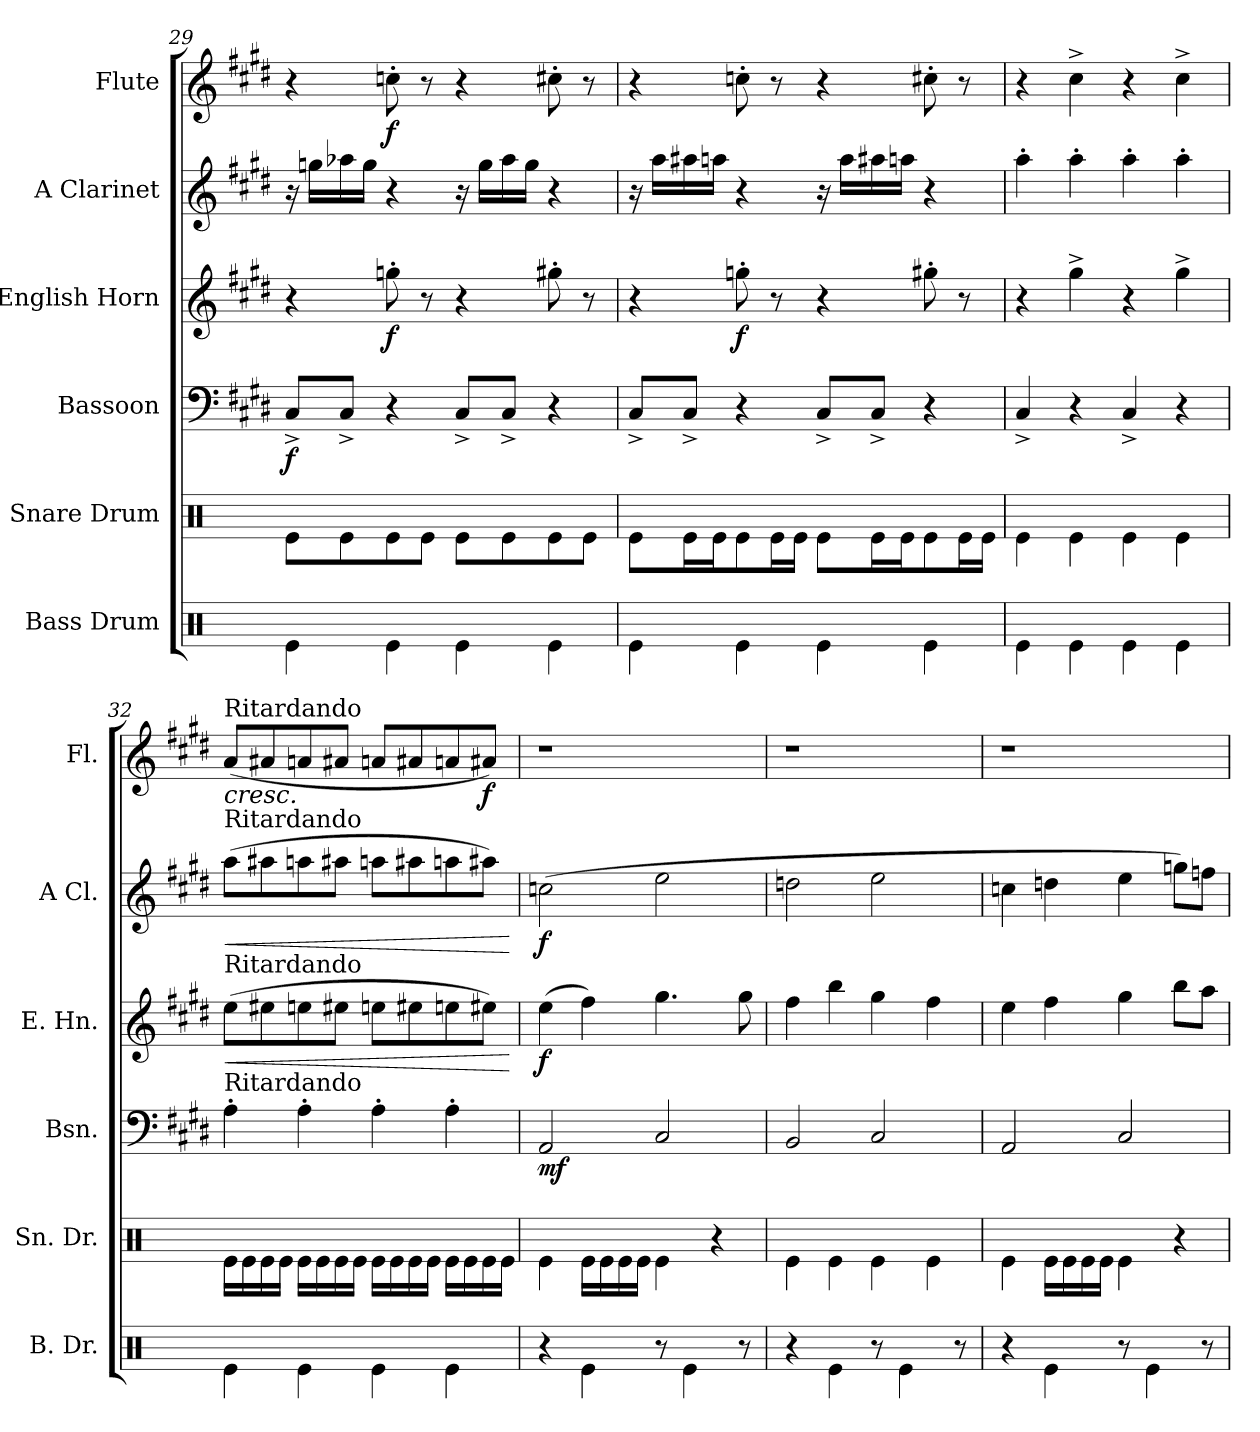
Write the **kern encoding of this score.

**kern	**kern	**kern	**dynam	**kern	**dynam	**kern	**dynam	**kern	**dynam
*part6	*part5	*part4	*part4	*part3	*part3	*part2	*part2	*part1	*part1
*staff6	*staff5	*staff4	*staff4	*staff3	*staff3	*staff2	*staff2	*staff1	*staff1
*I"Bass Drum	*I"Snare Drum	*I"Bassoon	*	*I"English Horn	*	*I"A Clarinet	*	*I"Flute	*
*I'B. Dr.	*I'Sn. Dr.	*I'Bsn.	*	*I'E. Hn.	*	*I'A Cl.	*	*I'Fl.	*
!!LO:LB:g=z
*clefX	*clefX	*clefF4	*	*clefG2	*	*clefG2	*	*clefG2	*
*	*	*	*	*ITrd4c7	*	*ITrd2c3	*	*	*
*k[]	*k[]	*k[f#c#g#d#]	*	*k[f#c#g#]	*	*k[f#c#g#d#a#e#b#]	*	*k[f#c#g#d#]	*
=29	=29	=29	=29	=29	=29	=29	=29	=29	=29
!	!	!	!LO:DY:b	!	!	!	!	!	!
4Re\	8Re\L	8C#^/L	f	4r	.	16r	.	4r	.
.	.	.	.	.	.	16een\LL	.	.	.
.	8Re\	8C#^/J	.	.	.	16ffn\	.	.	.
.	.	.	.	.	.	16ee\JJ	.	.	.
!	!	!	!	!	!LO:DY:b	!	!	!	!LO:DY:b
4Re\	8Re\	4r	.	8ccn'\	f	4r	.	8ccn'\	f
.	8Re\J	.	.	8r	.	.	.	8r	.
4Re\	8Re\L	8C#^/L	.	4r	.	16r	.	4r	.
.	.	.	.	.	.	16ee\LL	.	.	.
.	8Re\	8C#^/J	.	.	.	16ff\	.	.	.
.	.	.	.	.	.	16ee\JJ	.	.	.
4Re\	8Re\	4r	.	8cc#X'\	.	4r	.	8cc#X'\	.
.	8Re\J	.	.	8r	.	.	.	8r	.
=30	=30	=30	=30	=30	=30	=30	=30	=30	=30
4Re\	8Re\L	8C#^/L	.	4r	.	16r	.	4r	.
.	.	.	.	.	.	16ff#\LL	.	.	.
.	16Re\L	8C#^/J	.	.	.	16ff##X\	.	.	.
.	16Re\J	.	.	.	.	16ff#X\JJ	.	.	.
!	!	!	!	!	!LO:DY:b	!	!	!	!
4Re\	8Re\	4r	.	8ccn'\	f	4r	.	8ccn'\	.
.	16Re\L	.	.	8r	.	.	.	8r	.
.	16Re\JJ	.	.	.	.	.	.	.	.
4Re\	8Re\L	8C#^/L	.	4r	.	16r	.	4r	.
.	.	.	.	.	.	16ff#\LL	.	.	.
.	16Re\L	8C#^/J	.	.	.	16ff##X\	.	.	.
.	16Re\J	.	.	.	.	16ff#X\JJ	.	.	.
4Re\	8Re\	4r	.	8cc#X'\	.	4r	.	8cc#X'\	.
.	16Re\L	.	.	8r	.	.	.	8r	.
.	16Re\JJ	.	.	.	.	.	.	.	.
!!LO:PB:g=z
=31	=31	=31	=31	=31	=31	=31	=31	=31	=31
4Re\	4Re\	4C#^/	.	4r	.	4ff#'\	.	4r	.
4Re\	4Re\	4r	.	4cc#^\	.	4ff#'\	.	4cc#^\	.
4Re\	4Re\	4C#^/	.	4r	.	4ff#'\	.	4r	.
4Re\	4Re\	4r	.	4cc#^\	.	4ff#'\	.	4cc#^\	.
=32	=32	=32	=32	=32	=32	=32	=32	=32	=32
!	!	!	!	!	!	!	!	!LO:TX:a:t=Ritardando	!
!	!	!	!	!	!	!LO:TX:a:t=Ritardando	!	!	!
!	!	!	!	!LO:TX:a:t=Ritardando	!	!	!	!	!
!	!	!LO:TX:a:t=Ritardando	!	!	!	!	!	!	!
!	!	!	!	!	!LO:HP:b	!	!LO:HP:b	!	!LO:HP:b
4Re\	16Re\LL	4A'\	.	(8a\L	<	(8ff#\L	<	(8a/L	<
.	16Re\	.	.	.	.	.	.	.	.
.	16Re\	.	.	8a#X\	.	8ff##X\	.	8a#X/	.
.	16Re\JJ	.	.	.	.	.	.	.	.
4Re\	16Re\LL	4A'\	.	8an\	.	8ff#X\	.	8an/	.
.	16Re\	.	.	.	.	.	.	.	.
.	16Re\	.	.	8a#X\J	.	8ff##X\J	.	8a#X/J	.
.	16Re\JJ	.	.	.	.	.	.	.	.
4Re\	16Re\LL	4A'\	.	8an\L	.	8ff#X\L	.	8an/L	.
.	16Re\	.	.	.	.	.	.	.	.
.	16Re\	.	.	8a#X\	.	8ff##X\	.	8a#X/	.
.	16Re\JJ	.	.	.	.	.	.	.	.
4Re\	16Re\LL	4A'\	.	8an\	.	8ff#X\	.	8an/	.
.	16Re\	.	.	.	.	.	.	.	.
!	!	!	!	!	!	!	!	!	!LO:DY:b
.	16Re\	.	.	8a#X\J)	.	8ff##X\J)	.	8a#X/J)	f
.	16Re\JJ	.	.	.	.	.	.	.	.
.	.	.	.	.	[	.	[	.	[
=33	=33	=33	=33	=33	=33	=33	=33	=33	=33
!	!	!	!LO:DY:b	!	!LO:DY:b	!	!LO:DY:b	!	!
4r	4Re\	2AA/	mf	(4a\	f	(2an\	f	1r	.
4Re\	16Re\LL	.	.	4b\)	.	.	.	.	.
.	16Re\	.	.	.	.	.	.	.	.
.	16Re\	.	.	.	.	.	.	.	.
.	16Re\JJ	.	.	.	.	.	.	.	.
8r	4Re\	2C#/	.	4.cc#\	.	2cc#\	.	.	.
4Re\	.	.	.	.	.	.	.	.	.
.	4r	.	.	.	.	.	.	.	.
8r	.	.	.	8cc#\	.	.	.	.	.
=34	=34	=34	=34	=34	=34	=34	=34	=34	=34
4r	4Re\	2BB/	.	4b\	.	2bn\	.	1r	.
4Re\	4Re\	.	.	4ee\	.	.	.	.	.
8r	4Re\	2C#/	.	4cc#\	.	2cc#\	.	.	.
4Re\	.	.	.	.	.	.	.	.	.
.	4Re\	.	.	4b\	.	.	.	.	.
8r	.	.	.	.	.	.	.	.	.
!!LO:LB:g=z
=35	=35	=35	=35	=35	=35	=35	=35	=35	=35
4r	4Re\	2AA/	.	4a\	.	4an\	.	1r	.
4Re\	16Re\LL	.	.	4b\	.	4bn\	.	.	.
.	16Re\	.	.	.	.	.	.	.	.
.	16Re\	.	.	.	.	.	.	.	.
.	16Re\JJ	.	.	.	.	.	.	.	.
8r	4Re\	2C#/	.	4cc#\	.	4cc#\	.	.	.
4Re\	.	.	.	.	.	.	.	.	.
.	4r	.	.	8ee\L	.	8een\L)	.	.	.
8r	.	.	.	8dd\J	.	8ddn\J	.	.	.
=	=	=	=	=	=	=	=	=	=
*-	*-	*-	*-	*-	*-	*-	*-	*-	*-
